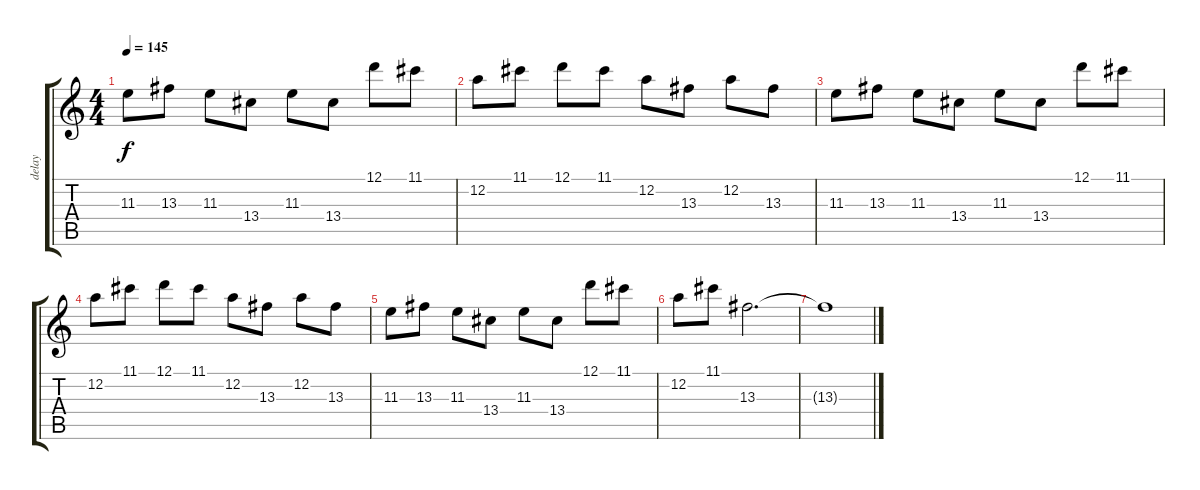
\track ("delay" "delay") {instrument overdrivenguitar}
\staff {score tabs}
\tuning (D4 A3 F3 C3 G2 D2) {hide}
\ts (4 4)
\tempo 145
\clef g2
\ks c
11.3.8{dy f} 13.3.8 11.3.8 13.4.8 11.3.8 13.4.8 12.1.8 11.1.8 |
12.2.8 11.1.8 12.1.8 11.1.8 12.2.8 13.3.8 12.2.8 13.3.8 |
11.3.8 13.3.8 11.3.8 13.4.8 11.3.8 13.4.8 12.1.8 11.1.8 |
12.2.8 11.1.8 12.1.8 11.1.8 12.2.8 13.3.8 12.2.8 13.3.8 |
11.3.8 13.3.8 11.3.8 13.4.8 11.3.8 13.4.8 12.1.8 11.1.8 |
12.2.8 11.1.8 13.3.2{d} |
13.3{t}.1
